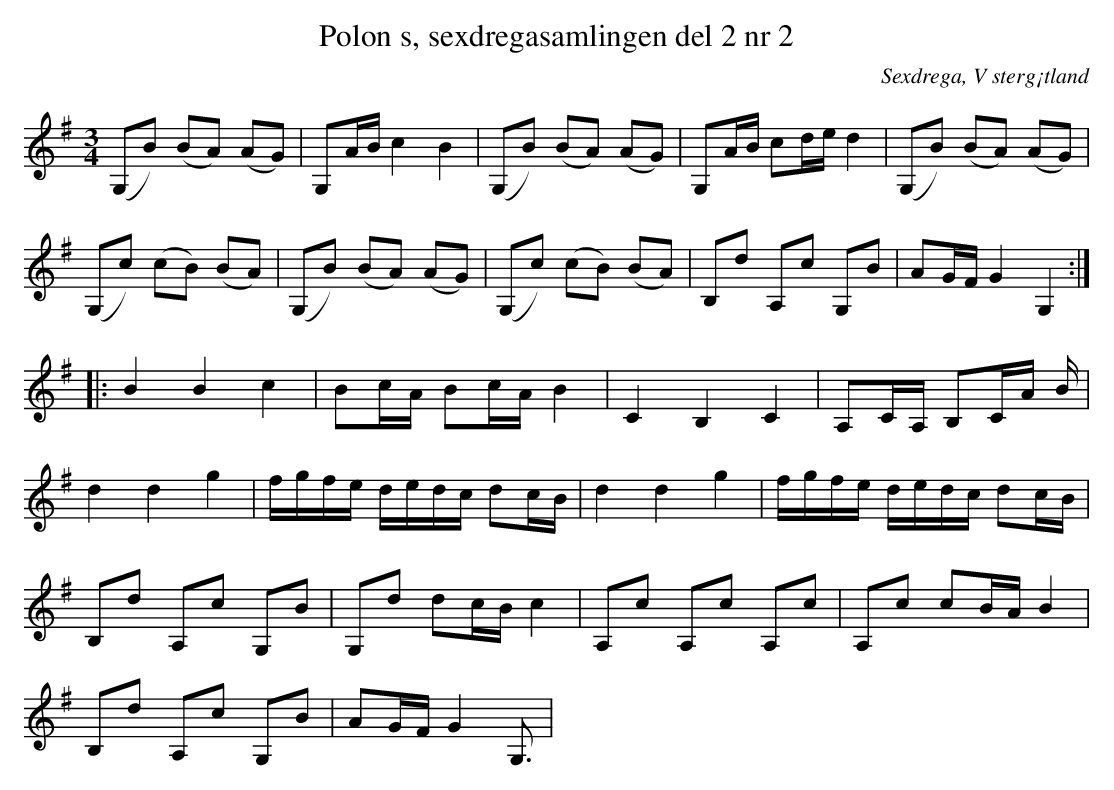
X:1
T: Polon s, sexdregasamlingen del 2 nr 2
O: Sexdrega, V sterg¡tland
M: 3/4
L: 1/16
K: G
(G,2B2) (B2A2) (A2G2) | G,2AB c4 B4 | (G,2B2) (B2A2) (A2G2) | G,2AB c2de d4 | (G,2B2) (B2A2) (A2G2) |
(G,2c2) (c2B2) (B2A2) | (G,2B2) (B2A2) (A2G2) | (G,2c2) (c2B2) (B2A2) | B,2d2 A,2c2 G,2B2 | A2GF G4 G,4 ::
B4 B4 c4 | B2cA B2cA B4 | C4 B,4 C4 | A,2CA, B,2CA B |
d4 d4 g4 | fgfe dedc d2cB | d4 d4 g4 | fgfe dedc d2cB |
B,2d2 A,2c2 G,2B2 | G,2d2 d2cB c4 | A,2c2 A,2c2 A,2c2 | A,2c2 c2BA B4 |
B,2d2 A,2c2 G,2B2 | A2GF G4 G,3 |
